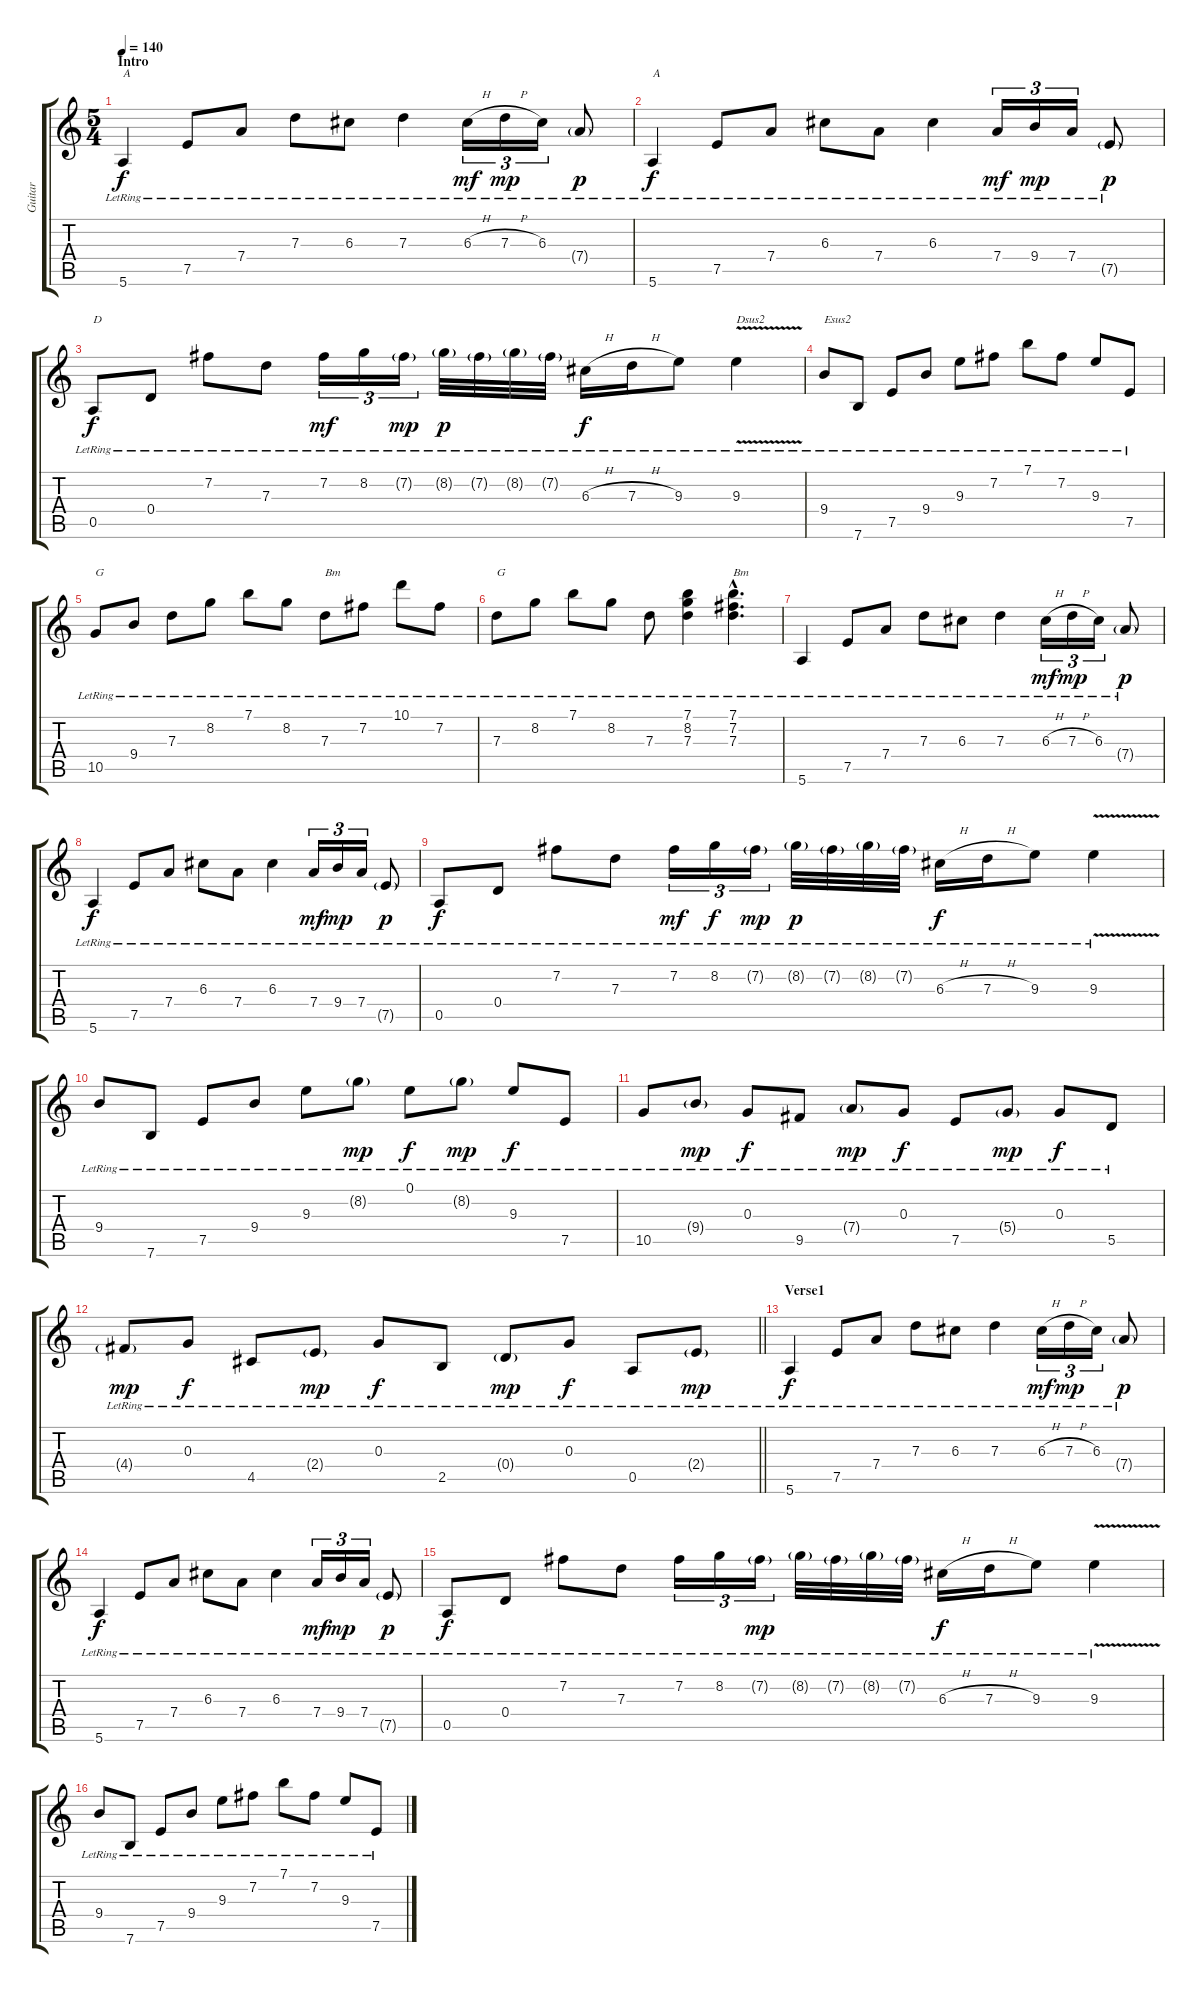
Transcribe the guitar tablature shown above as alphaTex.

\track ("Guitar" "Guitar") {instrument acousticguitarsteel}
\staff {score tabs}
\tuning (E4 B3 G3 D3 A2 E2) {hide}
\ts (5 4)
\section ("" "Intro")
\tempo 140
\clef g2
\ks c
5.6{lr}.4{txt "A" dy f instrument acousticguitarsteel} 7.5{lr}.8 7.4{lr}.8 7.3{lr}.8 6.3{lr}.8 7.3{lr}.4 6.3{h lr}.16{tu (3 2) dy mf} 7.3{h lr}.16{tu (3 2) dy mp} 6.3{lr}.16{tu (3 2)} 7.4{g lr}.8{dy p} |
5.6{lr}.4{txt "A" dy f} 7.5{lr}.8 7.4{lr}.8 6.3{lr}.8 7.4{lr}.8 6.3{lr}.4 7.4{lr}.16{tu (3 2) dy mf} 9.4{lr}.16{tu (3 2) dy mp} 7.4{lr}.16{tu (3 2)} 7.5{g lr}.8{dy p} |
0.5{lr}.8{txt "D" dy f} 0.4{lr}.8 7.2{lr}.8 7.3{lr}.8 7.2{lr}.16{tu (3 2) dy mf} 8.2{lr}.16{tu (3 2)} 7.2{g lr}.16{tu (3 2) dy mp} 8.2{g lr}.32{dy p} 7.2{g lr}.32 8.2{g lr}.32 7.2{g lr}.32 6.3{h lr}.16{dy f} 7.3{h lr}.16 9.3{lr}.8 9.3{v lr}.4{txt "Dsus2"} |
9.4{lr}.8{txt "Esus2"} 7.6{lr}.8 7.5{lr}.8 9.4{lr}.8 9.3{lr}.8 7.2{lr}.8 7.1{lr}.8 7.2{lr}.8 9.3{lr}.8 7.5{lr}.8 |
10.5{lr}.8{txt "G"} 9.4{lr}.8 7.3{lr}.8 8.2{lr}.8 7.1{lr}.8 8.2{lr}.8 7.3{lr}.8{txt "Bm"} 7.2{lr}.8 10.1{lr}.8 7.2{lr}.8 |
7.3{lr}.8{txt "G"} 8.2{lr}.8 7.1{lr}.8 8.2{lr}.8 7.3{lr}.8 (7.1{lr} 8.2{lr} 7.3{lr}).4 (7.1{hac lr} 7.2{hac lr} 7.3{hac lr}).4{d txt "Bm"} |
5.6{lr}.4 7.5{lr}.8 7.4{lr}.8 7.3{lr}.8 6.3{lr}.8 7.3{lr}.4 6.3{h lr}.16{tu (3 2) dy mf} 7.3{h lr}.16{tu (3 2) dy mp} 6.3{lr}.16{tu (3 2)} 7.4{g lr}.8{dy p} |
5.6{lr}.4{dy f} 7.5{lr}.8 7.4{lr}.8 6.3{lr}.8 7.4{lr}.8 6.3{lr}.4 7.4{lr}.16{tu (3 2) dy mf} 9.4{lr}.16{tu (3 2) dy mp} 7.4{lr}.16{tu (3 2)} 7.5{g lr}.8{dy p} |
0.5{lr}.8{dy f} 0.4{lr}.8 7.2{lr}.8 7.3{lr}.8 7.2{lr}.16{tu (3 2) dy mf} 8.2{lr}.16{tu (3 2) dy f} 7.2{g lr}.16{tu (3 2) dy mp} 8.2{g lr}.32{dy p} 7.2{g lr}.32 8.2{g lr}.32 7.2{g lr}.32 6.3{h lr}.16{dy f} 7.3{h lr}.16 9.3{lr}.8 9.3{v lr}.4 |
9.4{lr}.8 7.6{lr}.8 7.5{lr}.8 9.4{lr}.8 9.3{lr}.8 8.2{g lr}.8{dy mp} 0.1{lr}.8{dy f} 8.2{g lr}.8{dy mp} 9.3{lr}.8{dy f} 7.5{lr}.8 |
10.5{lr}.8 9.4{g lr}.8{dy mp} 0.3{lr}.8{dy f} 9.5{lr}.8 7.4{g lr}.8{dy mp} 0.3{lr}.8{dy f} 7.5{lr}.8 5.4{g lr}.8{dy mp} 0.3{lr}.8{dy f} 5.5{lr}.8 |
\barLineRight lightlight
4.4{g lr}.8{dy mp} 0.3{lr}.8{dy f} 4.5{lr}.8 2.4{g lr}.8{dy mp} 0.3{lr}.8{dy f} 2.5{lr}.8 0.4{g lr}.8{dy mp} 0.3{lr}.8{dy f} 0.5{lr}.8 2.4{g lr}.8{dy mp} |
\section ("" "Verse1")
5.6{lr}.4{dy f instrument electricguitarjazz} 7.5{lr}.8 7.4{lr}.8 7.3{lr}.8 6.3{lr}.8 7.3{lr}.4 6.3{h lr}.16{tu (3 2) dy mf} 7.3{h lr}.16{tu (3 2) dy mp} 6.3{lr}.16{tu (3 2)} 7.4{g lr}.8{dy p} |
5.6{lr}.4{dy f} 7.5{lr}.8 7.4{lr}.8 6.3{lr}.8 7.4{lr}.8 6.3{lr}.4 7.4{lr}.16{tu (3 2) dy mf} 9.4{lr}.16{tu (3 2) dy mp} 7.4{lr}.16{tu (3 2)} 7.5{g lr}.8{dy p} |
0.5{lr}.8{dy f} 0.4{lr}.8 7.2{lr}.8 7.3{lr}.8 7.2{lr}.16{tu (3 2)} 8.2{lr}.16{tu (3 2)} 7.2{g lr}.16{tu (3 2) dy mp} 8.2{g lr}.32 7.2{g lr}.32 8.2{g lr}.32 7.2{g lr}.32 6.3{h lr}.16{dy f} 7.3{h lr}.16 9.3{lr}.8 9.3{v lr}.4 |
9.4{lr}.8 7.6{lr}.8 7.5{lr}.8 9.4{lr}.8 9.3{lr}.8 7.2{lr}.8 7.1{lr}.8 7.2{lr}.8 9.3{lr}.8 7.5{lr}.8
